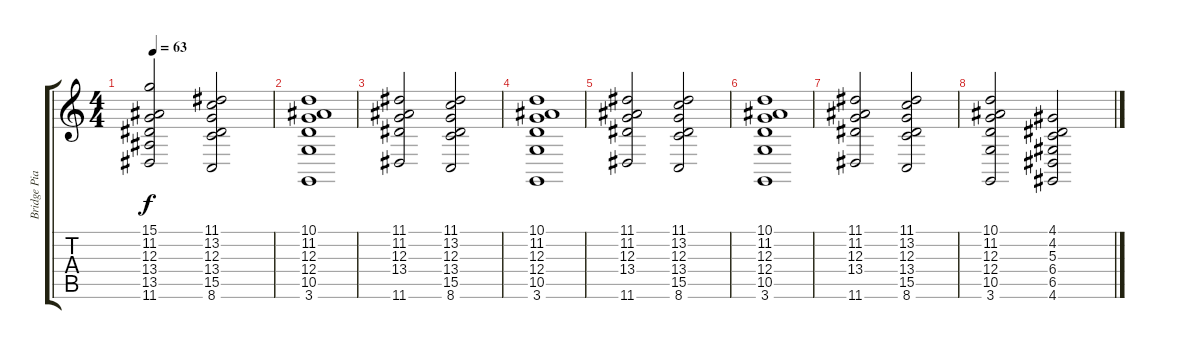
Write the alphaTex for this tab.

\track ("Bridge Piano" "Bridge Pia") {instrument acousticgrandpiano}
\staff {score tabs}
\tuning (E4 B3 G3 D3 A2 E2) {hide}
\ts (4 4)
\tempo 63
\clef g2
\ks c
(15.1 11.2 12.3 13.4 13.5 11.6).2{dy f} (11.1 13.2 12.3 13.4 15.5 8.6).2 |
(10.1 11.2 12.3 12.4 10.5 3.6).1 |
(11.1 11.2 12.3 13.4 11.6).2 (11.1 13.2 12.3 13.4 15.5 8.6).2 |
(10.1 11.2 12.3 12.4 10.5 3.6).1 |
(11.1 11.2 12.3 13.4 11.6).2 (11.1 13.2 12.3 13.4 15.5 8.6).2 |
(10.1 11.2 12.3 12.4 10.5 3.6).1 |
(11.1 11.2 12.3 13.4 11.6).2 (11.1 13.2 12.3 13.4 15.5 8.6).2 |
(10.1 11.2 12.3 12.4 10.5 3.6).2 (4.1 4.2 5.3 6.4 6.5 4.6).2
